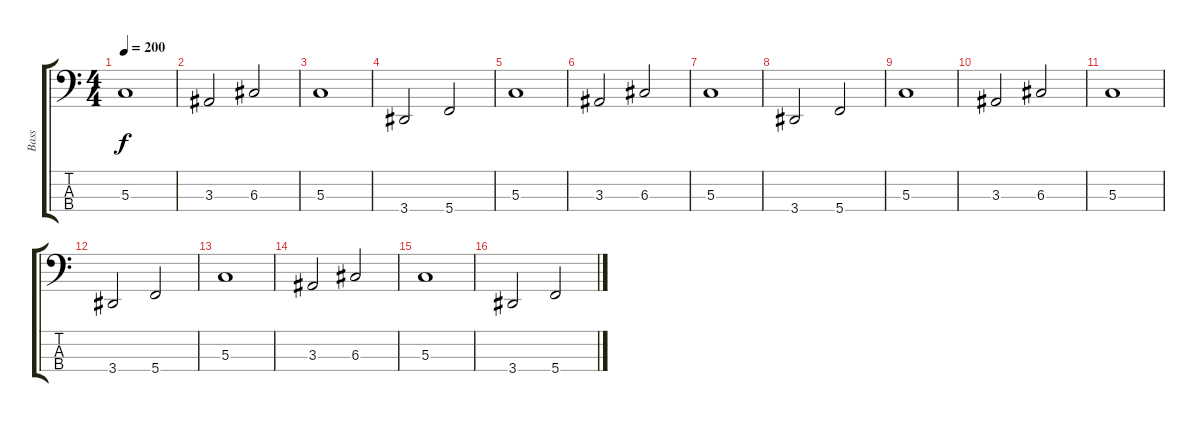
\track ("Bass" "Bass") {instrument electricbasspick}
\staff {score tabs}
\tuning (F2 C2 G1 C1) {hide}
\ts (4 4)
\tempo 200
\clef f4
\ks c
5.3.1{dy f instrument electricbasspick} |
3.3.2 6.3.2 |
5.3.1 |
3.4.2 5.4.2 |
5.3.1 |
3.3.2 6.3.2 |
5.3.1 |
3.4.2 5.4.2 |
5.3.1 |
3.3.2 6.3.2 |
5.3.1 |
3.4.2 5.4.2 |
5.3.1 |
3.3.2 6.3.2 |
5.3.1 |
3.4.2 5.4.2
